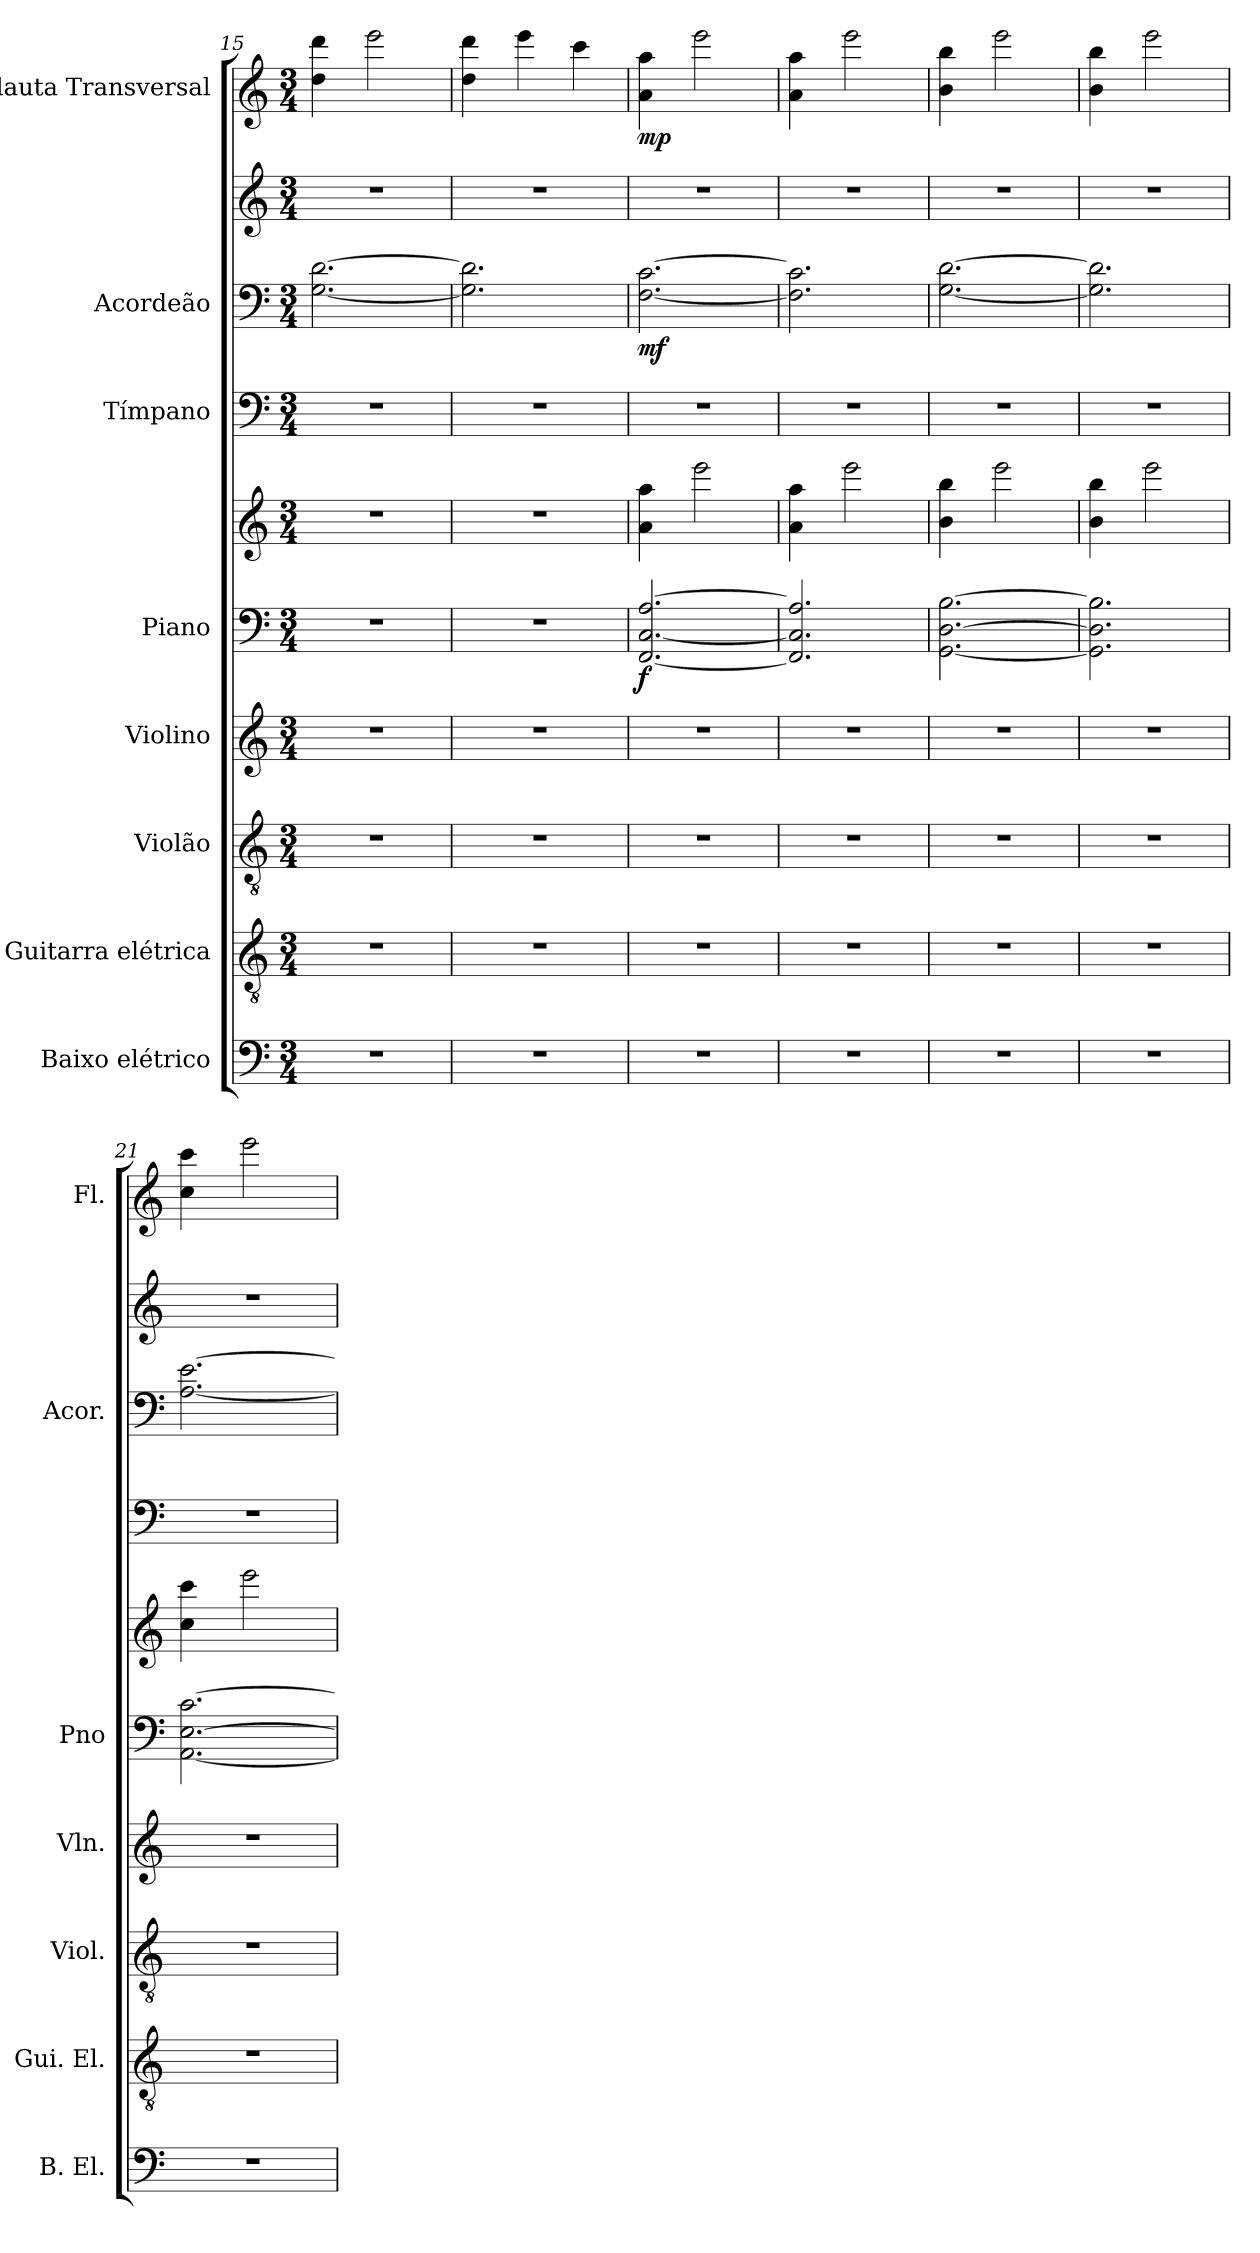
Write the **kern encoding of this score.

**kern	**kern	**kern	**kern	**kern	**kern	**dynam	**kern	**kern	**kern	**dynam	**kern	**dynam
*part8	*part7	*part6	*part5	*part4	*part4	*part4	*part3	*part2	*part2	*part2	*part1	*part1
*staff10	*staff9	*staff8	*staff7	*staff6	*staff5	*staff5/6	*staff4	*staff3	*staff2	*staff2/3	*staff1	*staff1
*I"Baixo elétrico	*I"Guitarra elétrica	*I"Violão	*I"Violino	*I"Piano	*	*	*I"Tímpano	*I"Acordeão	*	*	*I"Flauta Transversal	*
*I'B. El.	*I'Gui. El.	*I'Viol.	*I'Vln.	*I'Pno	*	*	*	*I'Acor.	*	*	*I'Fl.	*
*clefF4	*clefGv2	*clefGv2	*clefG2	*clefF4	*clefG2	*	*clefF4	*clefF4	*clefG2	*	*clefG2	*
*ITrd7c12	*	*	*	*	*	*	*	*	*	*	*	*
*k[]	*k[]	*k[]	*k[]	*k[]	*k[]	*	*k[]	*k[]	*k[]	*	*k[]	*
*M3/4	*M3/4	*M3/4	*M3/4	*M3/4	*M3/4	*	*M3/4	*M3/4	*M3/4	*	*M3/4	*
=15	=15	=15	=15	=15	=15	=15	=15	=15	=15	=15	=15	=15
2.r	2.r	2.r	2.r	2.r	2.r	.	2.r	[2.G\ [2.d\	2.r	.	4dd\ 4ddd\	.
.	.	.	.	.	.	.	.	.	.	.	2eee\	.
=16	=16	=16	=16	=16	=16	=16	=16	=16	=16	=16	=16	=16
2.r	2.r	2.r	2.r	2.r	2.r	.	2.r	2.G\] 2.d\]	2.r	.	4dd\ 4ddd\	.
.	.	.	.	.	.	.	.	.	.	.	4eee\	.
.	.	.	.	.	.	.	.	.	.	.	4ccc\	.
=17	=17	=17	=17	=17	=17	=17	=17	=17	=17	=17	=17	=17
!	!	!	!	!	!	!LO:DY:b=2	!	!	!	!LO:DY:b=2	!	!LO:DY:b
2.r	2.r	2.r	2.r	[2.FF/ [2.C/ [2.A/	4a\ 4aa\	f	2.r	[2.F\ [2.c\	2.r	mf	4a\ 4aa\	mp
.	.	.	.	.	2eee\	.	.	.	.	.	2eee\	.
=18	=18	=18	=18	=18	=18	=18	=18	=18	=18	=18	=18	=18
2.r	2.r	2.r	2.r	2.FF/] 2.C/] 2.A/]	4a\ 4aa\	.	2.r	2.F\] 2.c\]	2.r	.	4a\ 4aa\	.
.	.	.	.	.	2eee\	.	.	.	.	.	2eee\	.
=19	=19	=19	=19	=19	=19	=19	=19	=19	=19	=19	=19	=19
2.r	2.r	2.r	2.r	[2.GG\ [2.D\ [2.B\	4b\ 4bb\	.	2.r	[2.G\ [2.d\	2.r	.	4b\ 4bb\	.
.	.	.	.	.	2eee\	.	.	.	.	.	2eee\	.
=20	=20	=20	=20	=20	=20	=20	=20	=20	=20	=20	=20	=20
2.r	2.r	2.r	2.r	2.GG\] 2.D\] 2.B\]	4b\ 4bb\	.	2.r	2.G\] 2.d\]	2.r	.	4b\ 4bb\	.
.	.	.	.	.	2eee\	.	.	.	.	.	2eee\	.
=21	=21	=21	=21	=21	=21	=21	=21	=21	=21	=21	=21	=21
2.r	2.r	2.r	2.r	[2.AA\ [2.E\ [2.c\	4cc\ 4ccc\	.	2.r	[2.A\ [2.e\	2.r	.	4cc\ 4ccc\	.
.	.	.	.	.	2eee\	.	.	.	.	.	2eee\	.
=	=	=	=	=	=	=	=	=	=	=	=	=
*-	*-	*-	*-	*-	*-	*-	*-	*-	*-	*-	*-	*-
